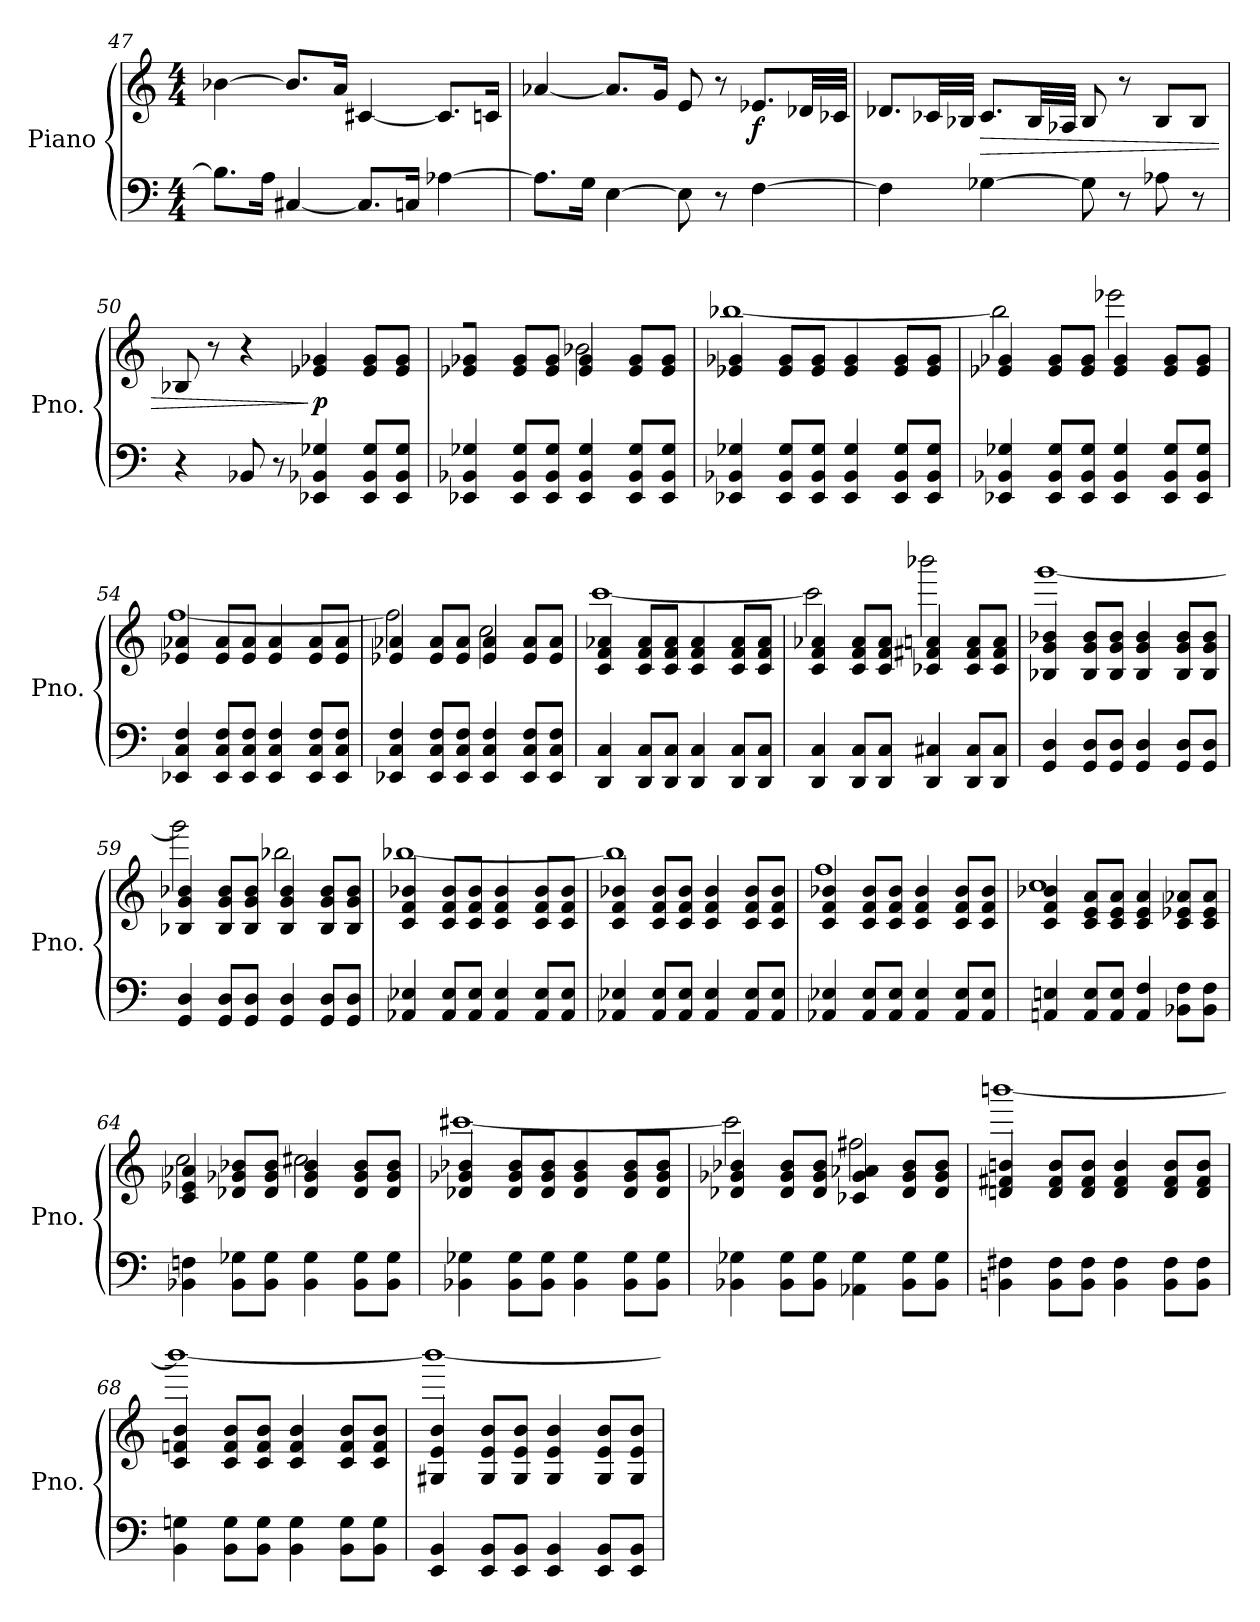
**kern	**kern	**dynam
*part1	*part1	*part1
*staff2	*staff1	*staff1/2
*I"Piano	*	*
*I'Pno.	*	*
*clefF4	*clefG2	*
*k[]	*k[]	*
*M4/4	*M4/4	*
=47	=47	=47
8.B-\L]	[4b-X\	.
16A\Jk	.	.
[4C#X/	8.b-/L]	.
.	16a/Jk	.
8.C#/L]	[4c#X/	.
16Cn/Jk	.	.
[4A-X\	8.c#/L]	.
.	16cn/Jk	.
=48	=48	=48
8.A-\L]	[4a-X/	.
16G\Jk	.	.
[4E\	8.a-/L]	.
.	16g/Jk	.
8E\]	8e/	.
8r	8r	.
!	!	!LO:DY:b
[4F\	8.e-X/L	f
.	32d-X/LL	.
.	32c-X/JJJ	.
!!LO:LB:g=z
=49	=49	=49
4F\]	8.d-X/L	.
.	32c-X/LL	.
.	32B-X/JJJ	.
!	!	!LO:HP:b
[4G-X\	8.c-/L	>
.	32B-/LL	.
.	32A-X/JJJ	.
8G-\]	8B-/	.
8r	8r	.
8A-X\	8B-/L	.
8r	8B-/J	.
=50	=50	=50
4r	8B-X/	.
.	8r	.
8BB-X/	4r	.
8r	.	.
*	*MM84	*
!	!	!LO:DY:n=1:b
4EE-X/ 4BB-X/ 4G-X/	4e-X/ 4g-X/	] p
8EE-/ 8BB-/ 8G-/L	8e-/ 8g-/L	.
8EE-/ 8BB-/ 8G-/J	8e-/ 8g-/J	.
=51	=51	=51
*	*^	*
4EE-X/ 4BB-X/ 4G-X/	4e-X/ 4g-X/	2rff	.
8EE-/ 8BB-/ 8G-/L	8e-/ 8g-/L	.	.
8EE-/ 8BB-/ 8G-/J	8e-/ 8g-/J	.	.
4EE-/ 4BB-/ 4G-/	4e-/ 4g-/	2b-X\	.
8EE-/ 8BB-/ 8G-/L	8e-/ 8g-/L	.	.
8EE-/ 8BB-/ 8G-/J	8e-/ 8g-/J	.	.
=52	=52	=52	=52
4EE-X/ 4BB-X/ 4G-X/	4e-X/ 4g-X/	[1bb-X	.
8EE-/ 8BB-/ 8G-/L	8e-/ 8g-/L	.	.
8EE-/ 8BB-/ 8G-/J	8e-/ 8g-/J	.	.
4EE-/ 4BB-/ 4G-/	4e-/ 4g-/	.	.
8EE-/ 8BB-/ 8G-/L	8e-/ 8g-/L	.	.
8EE-/ 8BB-/ 8G-/J	8e-/ 8g-/J	.	.
!!LO:LB:g=z	!!
=53	=53	=53	=53
4EE-X/ 4BB-X/ 4G-X/	4e-X/ 4g-X/	2bb-\]	.
8EE-/ 8BB-/ 8G-/L	8e-/ 8g-/L	.	.
8EE-/ 8BB-/ 8G-/J	8e-/ 8g-/J	.	.
4EE-/ 4BB-/ 4G-/	4e-/ 4g-/	2eee-X\	.
8EE-/ 8BB-/ 8G-/L	8e-/ 8g-/L	.	.
8EE-/ 8BB-/ 8G-/J	8e-/ 8g-/J	.	.
=54	=54	=54	=54
4EE-X/ 4C/ 4F/	4e-X/ 4a-X/	[1ff	.
8EE-/ 8C/ 8F/L	8e-/ 8a-/L	.	.
8EE-/ 8C/ 8F/J	8e-/ 8a-/J	.	.
4EE-/ 4C/ 4F/	4e-/ 4a-/	.	.
8EE-/ 8C/ 8F/L	8e-/ 8a-/L	.	.
8EE-/ 8C/ 8F/J	8e-/ 8a-/J	.	.
=55	=55	=55	=55
4EE-X/ 4C/ 4F/	4e-X/ 4a-X/	2ff\]	.
8EE-/ 8C/ 8F/L	8e-/ 8a-/L	.	.
8EE-/ 8C/ 8F/J	8e-/ 8a-/J	.	.
4EE-/ 4C/ 4F/	4e-/ 4a-/	2cc\	.
8EE-/ 8C/ 8F/L	8e-/ 8a-/L	.	.
8EE-/ 8C/ 8F/J	8e-/ 8a-/J	.	.
=56	=56	=56	=56
4DD/ 4C/	4c/ 4f/ 4a-X/	[1ccc	.
8DD/ 8C/L	8c/ 8f/ 8a-/L	.	.
8DD/ 8C/J	8c/ 8f/ 8a-/J	.	.
4DD/ 4C/	4c/ 4f/ 4a-/	.	.
8DD/ 8C/L	8c/ 8f/ 8a-/L	.	.
8DD/ 8C/J	8c/ 8f/ 8a-/J	.	.
!!LO:LB:g=z	!!
=57	=57	=57	=57
4DD/ 4C/	4c/ 4f/ 4a-X/	2ccc\]	.
8DD/ 8C/L	8c/ 8f/ 8a-/L	.	.
8DD/ 8C/J	8c/ 8f/ 8a-/J	.	.
4DD/ 4C#X/	4c-X/ 4f#X/ 4an/	2bbb-X\	.
8DD/ 8C#/L	8c-/ 8f#/ 8a/L	.	.
8DD/ 8C#/J	8c-/ 8f#/ 8a/J	.	.
=58	=58	=58	=58
4GG/ 4D/	4B-X/ 4g/ 4b-X/	[1ggg	.
8GG/ 8D/L	8B-/ 8g/ 8b-/L	.	.
8GG/ 8D/J	8B-/ 8g/ 8b-/J	.	.
4GG/ 4D/	4B-/ 4g/ 4b-/	.	.
8GG/ 8D/L	8B-/ 8g/ 8b-/L	.	.
8GG/ 8D/J	8B-/ 8g/ 8b-/J	.	.
=59	=59	=59	=59
4GG/ 4D/	4B-X/ 4g/ 4b-X/	2ggg\]	.
8GG/ 8D/L	8B-/ 8g/ 8b-/L	.	.
8GG/ 8D/J	8B-/ 8g/ 8b-/J	.	.
4GG/ 4D/	4B-/ 4g/ 4b-/	2bb-X\	.
8GG/ 8D/L	8B-/ 8g/ 8b-/L	.	.
8GG/ 8D/J	8B-/ 8g/ 8b-/J	.	.
=60	=60	=60	=60
4AA-X/ 4E-X/	4c/ 4f/ 4b-X/	[1bb-X	.
8AA-/ 8E-/L	8c/ 8f/ 8b-/L	.	.
8AA-/ 8E-/J	8c/ 8f/ 8b-/J	.	.
4AA-/ 4E-/	4c/ 4f/ 4b-/	.	.
8AA-/ 8E-/L	8c/ 8f/ 8b-/L	.	.
8AA-/ 8E-/J	8c/ 8f/ 8b-/J	.	.
!!LO:LB:g=z	!!
=61	=61	=61	=61
4AA-X/ 4E-X/	4c/ 4f/ 4b-X/	1bb-]	.
8AA-/ 8E-/L	8c/ 8f/ 8b-/L	.	.
8AA-/ 8E-/J	8c/ 8f/ 8b-/J	.	.
4AA-/ 4E-/	4c/ 4f/ 4b-/	.	.
8AA-/ 8E-/L	8c/ 8f/ 8b-/L	.	.
8AA-/ 8E-/J	8c/ 8f/ 8b-/J	.	.
=62	=62	=62	=62
4AA-X/ 4E-X/	4c/ 4f/ 4b-X/	1ff	.
8AA-/ 8E-/L	8c/ 8f/ 8b-/L	.	.
8AA-/ 8E-/J	8c/ 8f/ 8b-/J	.	.
4AA-/ 4E-/	4c/ 4f/ 4b-/	.	.
8AA-/ 8E-/L	8c/ 8f/ 8b-/L	.	.
8AA-/ 8E-/J	8c/ 8f/ 8b-/J	.	.
=63	=63	=63	=63
4AAn/ 4En/	4c/ 4f/ 4b-X/	1cc	.
8AA/ 8E/L	8c/ 8e/ 8a/L	.	.
8AA/ 8E/J	8c/ 8e/ 8a/J	.	.
4AA/ 4F/	4c/ 4e/ 4a/	.	.
8BB-X\ 8F\L	8c/ 8e-X/ 8a-X/L	.	.
8BB-\ 8F\J	8c/ 8e-/ 8a-/J	.	.
=64	=64	=64	=64
4BB-X\ 4Fn\	4c/ 4e-X/ 4a-X/	2cc\	.
8BB-\ 8G-X\L	8d-X/ 8g-X/ 8b-X/L	.	.
8BB-\ 8G-\J	8d-/ 8g-/ 8b-/J	.	.
4BB-\ 4G-\	4d-/ 4g-/ 4b-/	2cc#X\	.
8BB-\ 8G-\L	8d-/ 8g-/ 8b-/L	.	.
8BB-\ 8G-\J	8d-/ 8g-/ 8b-/J	.	.
!!LO:PB:g=z	!!
=65	=65	=65	=65
4BB-X\ 4G-X\	4d-X/ 4g-X/ 4b-X/	[1ccc#X	.
8BB-\ 8G-\L	8d-/ 8g-/ 8b-/L	.	.
8BB-\ 8G-\J	8d-/ 8g-/ 8b-/J	.	.
4BB-\ 4G-\	4d-/ 4g-/ 4b-/	.	.
8BB-\ 8G-\L	8d-/ 8g-/ 8b-/L	.	.
8BB-\ 8G-\J	8d-/ 8g-/ 8b-/J	.	.
=66	=66	=66	=66
4BB-X\ 4G-X\	4d-X/ 4g-X/ 4b-X/	2ccc#\]	.
8BB-\ 8G-\L	8d-/ 8g-/ 8b-/L	.	.
8BB-\ 8G-\J	8d-/ 8g-/ 8b-/J	.	.
4AA-X\ 4G-\	4c-X/ 4g-/ 4a-X/	2ff#X\	.
8BB-\ 8G-\L	8d-/ 8g-/ 8b-/L	.	.
8BB-\ 8G-\J	8d-/ 8g-/ 8b-/J	.	.
=67	=67	=67	=67
4BBn\ 4F#X\	4dn/ 4f#X/ 4bn/	[1bbbn	.
8BB\ 8F#\L	8d/ 8f#/ 8b/L	.	.
8BB\ 8F#\J	8d/ 8f#/ 8b/J	.	.
4BB\ 4F#\	4d/ 4f#/ 4b/	.	.
8BB\ 8F#\L	8d/ 8f#/ 8b/L	.	.
8BB\ 8F#\J	8d/ 8f#/ 8b/J	.	.
=68	=68	=68	=68
4BB\ 4Gn\	4c/ 4fn/ 4b/	1bbbn_	.
8BB\ 8G\L	8c/ 8f/ 8b/L	.	.
8BB\ 8G\J	8c/ 8f/ 8b/J	.	.
4BB\ 4G\	4c/ 4f/ 4b/	.	.
8BB\ 8G\L	8c/ 8f/ 8b/L	.	.
8BB\ 8G\J	8c/ 8f/ 8b/J	.	.
=69	=69	=69	=69
4EE/ 4BB/	4G#X/ 4e/ 4b/	1bbbn_	.
8EE/ 8BB/L	8G#/ 8e/ 8b/L	.	.
8EE/ 8BB/J	8G#/ 8e/ 8b/J	.	.
4EE/ 4BB/	4G#/ 4e/ 4b/	.	.
8EE/ 8BB/L	8G#/ 8e/ 8b/L	.	.
8EE/ 8BB/J	8G#/ 8e/ 8b/J	.	.
*	*v	*v	*
=	=	=
*-	*-	*-
